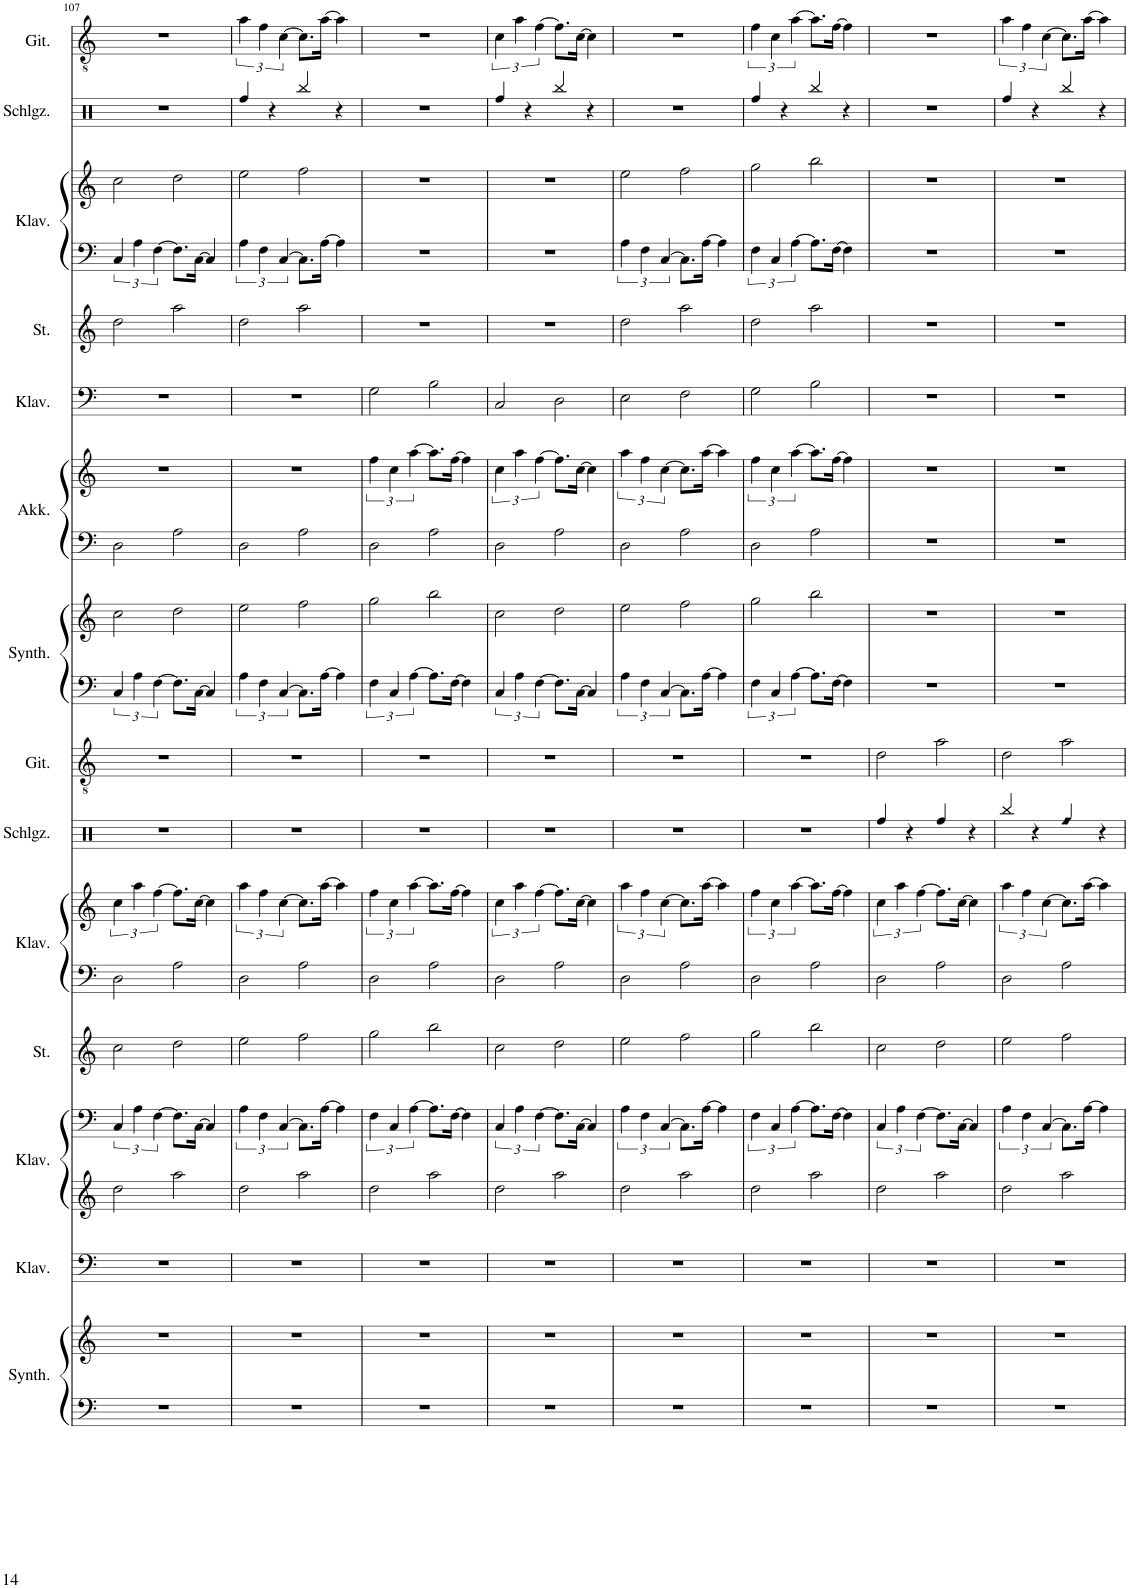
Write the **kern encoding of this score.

**kern	**kern	**kern	**kern	**kern	**kern	**kern	**kern	**kern	**kern	**kern	**kern	**kern	**kern	**kern	**kern	**kern	**kern	**kern	**kern
*part14	*part14	*part13	*part12	*part12	*part11	*part10	*part10	*part9	*part8	*part7	*part7	*part6	*part6	*part5	*part4	*part3	*part3	*part2	*part1
*staff20	*staff19	*staff18	*staff17	*staff16	*staff15	*staff14	*staff13	*staff12	*staff11	*staff10	*staff9	*staff8	*staff7	*staff6	*staff5	*staff4	*staff3	*staff2	*staff1
*I"Pad Synthesizer	*	*I"Klavier	*I"Klavier	*	*I"Streichinstrumente	*I"Klavier	*	*I"Schlagzeug	*I"Akustische Gitarre	*I"Pad Synthesizer	*	*I"Akkordeon	*	*I"Klavier	*I"Streichinstrumente	*I"Klavier	*	*I"Schlagzeug	*I"Akustische Gitarre
*I'Synth.	*	*I'Klav.	*I'Klav.	*	*I'St.	*I'Klav.	*	*I'Schlgz.	*I'Git.	*I'Synth.	*	*I'Akk.	*	*I'Klav.	*I'St.	*I'Klav.	*	*I'Schlgz.	*I'Git.
!!LO:PB:g=z
*clefF4	*clefG2	*clefF4	*clefG2	*clefF4	*clefG2	*clefF4	*clefG2	*clefX	*clefGv2	*clefF4	*clefG2	*clefF4	*clefG2	*clefF4	*clefG2	*clefF4	*clefG2	*clefX	*clefGv2
*k[]	*k[]	*k[]	*k[]	*k[]	*k[]	*k[]	*k[]	*k[]	*k[]	*k[]	*k[]	*k[]	*k[]	*k[]	*k[]	*k[]	*k[]	*k[]	*k[]
*M4/4	*M4/4	*M4/4	*M4/4	*M4/4	*M4/4	*M4/4	*M4/4	*M4/4	*M4/4	*M4/4	*M4/4	*M4/4	*M4/4	*M4/4	*M4/4	*M4/4	*M4/4	*M4/4	*M4/4
=107	=107	=107	=107	=107	=107	=107	=107	=107	=107	=107	=107	=107	=107	=107	=107	=107	=107	=107	=107
1r	1r	1r	2dd\	6C/	2cc\	2D\	6cc\	1r	1r	6C/	2cc\	2D\	1r	1r	2dd\	6C/	2cc\	1r	1r
.	.	.	.	6A\	.	.	6aa\	.	.	6A\	.	.	.	.	.	6A\	.	.	.
.	.	.	.	[6F\	.	.	[6ff\	.	.	[6F\	.	.	.	.	.	[6F\	.	.	.
.	.	.	2aa\	8.F\L]	2dd\	2A\	8.ff\L]	.	.	8.F\L]	2dd\	2A\	.	.	2aa\	8.F\L]	2dd\	.	.
.	.	.	.	[16C\Jk	.	.	[16cc\Jk	.	.	[16C\Jk	.	.	.	.	.	[16C\Jk	.	.	.
.	.	.	.	4C/]	.	.	4cc\]	.	.	4C/]	.	.	.	.	.	4C/]	.	.	.
=108	=108	=108	=108	=108	=108	=108	=108	=108	=108	=108	=108	=108	=108	=108	=108	=108	=108	=108	=108
1r	1r	1r	2dd\	6A\	2ee\	2D\	6aa\	1r	1r	6A\	2ee\	2D\	1r	1r	2dd\	6A\	2ee\	4Rff/	6a\
.	.	.	.	6F\	.	.	6ff\	.	.	6F\	.	.	.	.	.	6F\	.	.	6f\
.	.	.	.	.	.	.	.	.	.	.	.	.	.	.	.	.	.	4r	.
.	.	.	.	[6C/	.	.	[6cc\	.	.	[6C/	.	.	.	.	.	[6C/	.	.	[6c\
.	.	.	2aa\	8.C\L]	2ff\	2A\	8.cc\L]	.	.	8.C\L]	2ff\	2A\	.	.	2aa\	8.C\L]	2ff\	4Rbb/	8.c\L]
.	.	.	.	[16A\Jk	.	.	[16aa\Jk	.	.	[16A\Jk	.	.	.	.	.	[16A\Jk	.	.	[16a\Jk
.	.	.	.	4A\]	.	.	4aa\]	.	.	4A\]	.	.	.	.	.	4A\]	.	4r	4a\]
=109	=109	=109	=109	=109	=109	=109	=109	=109	=109	=109	=109	=109	=109	=109	=109	=109	=109	=109	=109
1r	1r	1r	2dd\	6F\	2gg\	2D\	6ff\	1r	1r	6F\	2gg\	2D\	6ff\	2G\	1r	1r	1r	1r	1r
.	.	.	.	6C/	.	.	6cc\	.	.	6C/	.	.	6cc\	.	.	.	.	.	.
.	.	.	.	[6A\	.	.	[6aa\	.	.	[6A\	.	.	[6aa\	.	.	.	.	.	.
.	.	.	2aa\	8.A\L]	2bb\	2A\	8.aa\L]	.	.	8.A\L]	2bb\	2A\	8.aa\L]	2B\	.	.	.	.	.
.	.	.	.	[16F\Jk	.	.	[16ff\Jk	.	.	[16F\Jk	.	.	[16ff\Jk	.	.	.	.	.	.
.	.	.	.	4F\]	.	.	4ff\]	.	.	4F\]	.	.	4ff\]	.	.	.	.	.	.
=110	=110	=110	=110	=110	=110	=110	=110	=110	=110	=110	=110	=110	=110	=110	=110	=110	=110	=110	=110
1r	1r	1r	2dd\	6C/	2cc\	2D\	6cc\	1r	1r	6C/	2cc\	2D\	6cc\	2C/	1r	1r	1r	4Rff/	6c\
.	.	.	.	6A\	.	.	6aa\	.	.	6A\	.	.	6aa\	.	.	.	.	.	6a\
.	.	.	.	.	.	.	.	.	.	.	.	.	.	.	.	.	.	4r	.
.	.	.	.	[6F\	.	.	[6ff\	.	.	[6F\	.	.	[6ff\	.	.	.	.	.	[6f\
.	.	.	2aa\	8.F\L]	2dd\	2A\	8.ff\L]	.	.	8.F\L]	2dd\	2A\	8.ff\L]	2D\	.	.	.	4Rbb/	8.f\L]
.	.	.	.	[16C\Jk	.	.	[16cc\Jk	.	.	[16C\Jk	.	.	[16cc\Jk	.	.	.	.	.	[16c\Jk
.	.	.	.	4C/]	.	.	4cc\]	.	.	4C/]	.	.	4cc\]	.	.	.	.	4r	4c\]
=111	=111	=111	=111	=111	=111	=111	=111	=111	=111	=111	=111	=111	=111	=111	=111	=111	=111	=111	=111
1r	1r	1r	2dd\	6A\	2ee\	2D\	6aa\	1r	1r	6A\	2ee\	2D\	6aa\	2E\	2dd\	6A\	2ee\	1r	1r
.	.	.	.	6F\	.	.	6ff\	.	.	6F\	.	.	6ff\	.	.	6F\	.	.	.
.	.	.	.	[6C/	.	.	[6cc\	.	.	[6C/	.	.	[6cc\	.	.	[6C/	.	.	.
.	.	.	2aa\	8.C\L]	2ff\	2A\	8.cc\L]	.	.	8.C\L]	2ff\	2A\	8.cc\L]	2F\	2aa\	8.C\L]	2ff\	.	.
.	.	.	.	[16A\Jk	.	.	[16aa\Jk	.	.	[16A\Jk	.	.	[16aa\Jk	.	.	[16A\Jk	.	.	.
.	.	.	.	4A\]	.	.	4aa\]	.	.	4A\]	.	.	4aa\]	.	.	4A\]	.	.	.
=112	=112	=112	=112	=112	=112	=112	=112	=112	=112	=112	=112	=112	=112	=112	=112	=112	=112	=112	=112
1r	1r	1r	2dd\	6F\	2gg\	2D\	6ff\	1r	1r	6F\	2gg\	2D\	6ff\	2G\	2dd\	6F\	2gg\	4Rff/	6f\
.	.	.	.	6C/	.	.	6cc\	.	.	6C/	.	.	6cc\	.	.	6C/	.	.	6c\
.	.	.	.	.	.	.	.	.	.	.	.	.	.	.	.	.	.	4r	.
.	.	.	.	[6A\	.	.	[6aa\	.	.	[6A\	.	.	[6aa\	.	.	[6A\	.	.	[6a\
.	.	.	2aa\	8.A\L]	2bb\	2A\	8.aa\L]	.	.	8.A\L]	2bb\	2A\	8.aa\L]	2B\	2aa\	8.A\L]	2bb\	4Rbb/	8.a\L]
.	.	.	.	[16F\Jk	.	.	[16ff\Jk	.	.	[16F\Jk	.	.	[16ff\Jk	.	.	[16F\Jk	.	.	[16f\Jk
.	.	.	.	4F\]	.	.	4ff\]	.	.	4F\]	.	.	4ff\]	.	.	4F\]	.	4r	4f\]
=113	=113	=113	=113	=113	=113	=113	=113	=113	=113	=113	=113	=113	=113	=113	=113	=113	=113	=113	=113
1r	1r	1r	2dd\	6C/	2cc\	2D\	6cc\	4Rff/	2d\	1r	1r	1r	1r	1r	1r	1r	1r	1r	1r
.	.	.	.	6A\	.	.	6aa\	.	.	.	.	.	.	.	.	.	.	.	.
.	.	.	.	.	.	.	.	4r	.	.	.	.	.	.	.	.	.	.	.
.	.	.	.	[6F\	.	.	[6ff\	.	.	.	.	.	.	.	.	.	.	.	.
.	.	.	2aa\	8.F\L]	2dd\	2A\	8.ff\L]	4Rff/	2a\	.	.	.	.	.	.	.	.	.	.
.	.	.	.	[16C\Jk	.	.	[16cc\Jk	.	.	.	.	.	.	.	.	.	.	.	.
.	.	.	.	4C/]	.	.	4cc\]	4r	.	.	.	.	.	.	.	.	.	.	.
=114	=114	=114	=114	=114	=114	=114	=114	=114	=114	=114	=114	=114	=114	=114	=114	=114	=114	=114	=114
1r	1r	1r	2dd\	6A\	2ee\	2D\	6aa\	4Rbb/	2d\	1r	1r	1r	1r	1r	1r	1r	1r	4Rff/	6a\
.	.	.	.	6F\	.	.	6ff\	.	.	.	.	.	.	.	.	.	.	.	6f\
.	.	.	.	.	.	.	.	4r	.	.	.	.	.	.	.	.	.	4r	.
.	.	.	.	[6C/	.	.	[6cc\	.	.	.	.	.	.	.	.	.	.	.	[6c\
!	!	!	!	!	!	!	!	!LO:N:head=diamond	!	!	!	!	!	!	!	!	!	!	!
.	.	.	2aa\	8.C\L]	2ff\	2A\	8.cc\L]	4Rff/	2a\	.	.	.	.	.	.	.	.	4Rbb/	8.c\L]
.	.	.	.	[16A\Jk	.	.	[16aa\Jk	.	.	.	.	.	.	.	.	.	.	.	[16a\Jk
.	.	.	.	4A\]	.	.	4aa\]	4r	.	.	.	.	.	.	.	.	.	4r	4a\]
=	=	=	=	=	=	=	=	=	=	=	=	=	=	=	=	=	=	=	=
*-	*-	*-	*-	*-	*-	*-	*-	*-	*-	*-	*-	*-	*-	*-	*-	*-	*-	*-	*-
